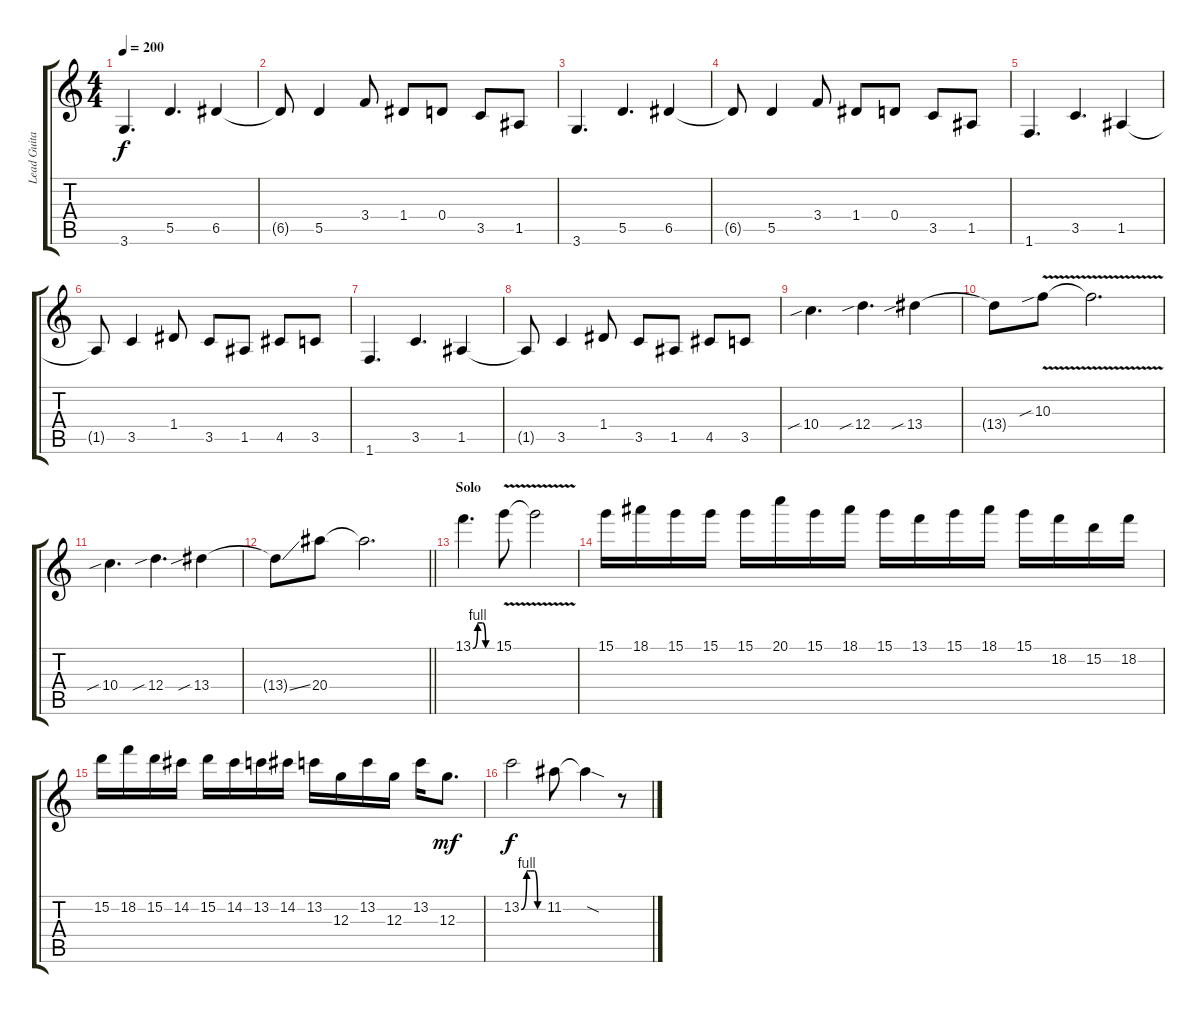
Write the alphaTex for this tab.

\track ("Lead Guitar" "Lead Guita") {instrument distortionguitar}
\staff {score tabs}
\tuning (E4 B3 G3 D3 A2 E2) {hide}
\ts (4 4)
\tempo 200
\clef g2
\ks c
3.6.4{d dy f} 5.5.4{d} 6.5.4 |
6.5{t}.8 5.5.4 3.4.8 1.4.8 0.4.8 3.5.8 1.5.8 |
3.6.4{d} 5.5.4{d} 6.5.4 |
6.5{t}.8 5.5.4 3.4.8 1.4.8 0.4.8 3.5.8 1.5.8 |
1.6.4{d} 3.5.4{d} 1.5.4 |
1.5{t}.8 3.5.4 1.4.8 3.5.8 1.5.8 4.5.8 3.5.8 |
1.6.4{d} 3.5.4{d} 1.5.4 |
1.5{t}.8 3.5.4 1.4.8 3.5.8 1.5.8 4.5.8 3.5.8 |
10.4{sib}.4{d volume 16 balance 8} 12.4{sib}.4{d} 13.4{sib}.4 |
13.4{t}.8 10.3{v sib}.8 10.3{t}.2{d} |
10.4{sib}.4{d} 12.4{sib}.4{d} 13.4{sib}.4 |
\barLineRight lightlight
13.4{ss t}.8 20.4.8 20.4{t}.2{d} |
\section ("" "Solo")
13.1{be (custom 0 0 15 4 30 4 40 0 60 0)}.4{d} 15.1{v}.8 15.1{t}.2 |
15.1.16 18.1.16 15.1.16 15.1.16 15.1.16 20.1.16 15.1.16 18.1.16 15.1.16 13.1.16 15.1.16 18.1.16 15.1.16 18.2.16 15.2.16 18.2.16 |
15.2.16 18.2.16 15.2.16 14.2.16 15.2.16 14.2.16 13.2.16 14.2.16 13.2.16 12.3.16 13.2.16 12.3.16 13.2.16 12.3.8{d dy mf} |
13.2{be (custom 0 0 15 4 20 4 25 4 36 4 45 0 60 0)}.2{dy f} 11.2.8 11.2{sod t}.4 r.8
